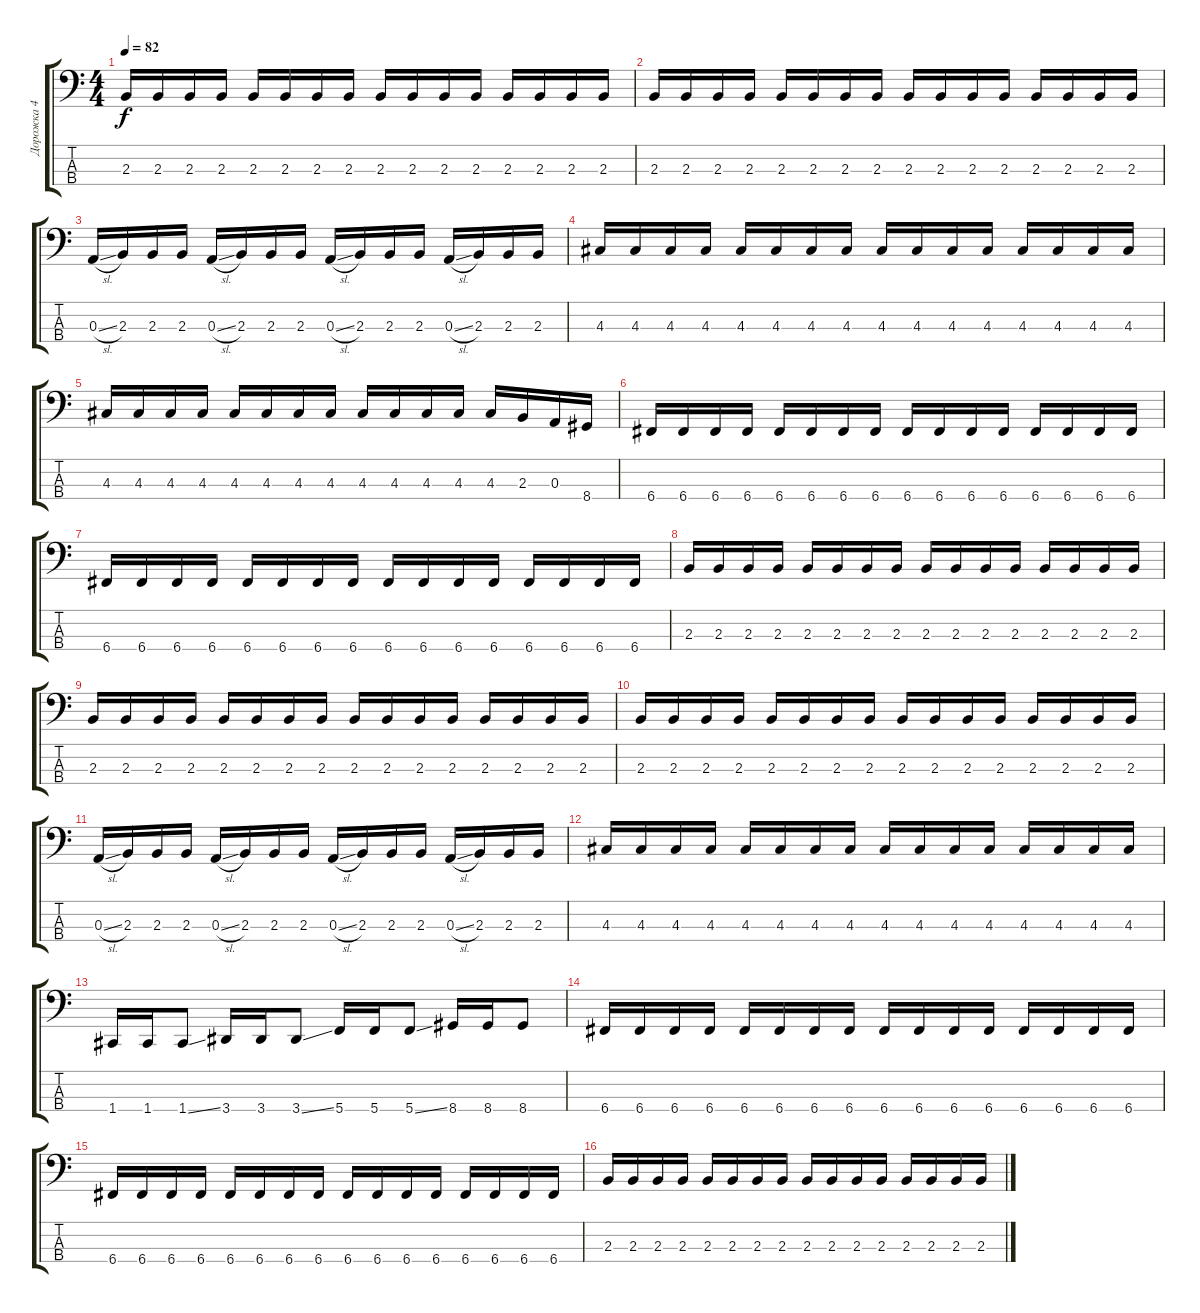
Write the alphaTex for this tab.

\track ("Дорожка 4" "Дорожка 4") {instrument electricbassfinger}
\staff {score tabs}
\tuning (G2 D2 A1 C1) {hide}
\ts (4 4)
\tempo 82
\clef f4
\ks c
2.3.16{dy f} 2.3.16 2.3.16 2.3.16 2.3.16 2.3.16 2.3.16 2.3.16 2.3.16 2.3.16 2.3.16 2.3.16 2.3.16 2.3.16 2.3.16 2.3.16 |
2.3.16 2.3.16 2.3.16 2.3.16 2.3.16 2.3.16 2.3.16 2.3.16 2.3.16 2.3.16 2.3.16 2.3.16 2.3.16 2.3.16 2.3.16 2.3.16 |
0.3{sl}.16 2.3.16 2.3.16 2.3.16 0.3{sl}.16 2.3.16 2.3.16 2.3.16 0.3{sl}.16 2.3.16 2.3.16 2.3.16 0.3{sl}.16 2.3.16 2.3.16 2.3.16 |
4.3.16 4.3.16 4.3.16 4.3.16 4.3.16 4.3.16 4.3.16 4.3.16 4.3.16 4.3.16 4.3.16 4.3.16 4.3.16 4.3.16 4.3.16 4.3.16 |
4.3.16 4.3.16 4.3.16 4.3.16 4.3.16 4.3.16 4.3.16 4.3.16 4.3.16 4.3.16 4.3.16 4.3.16 4.3.16 2.3.16 0.3.16 8.4.16 |
6.4.16 6.4.16 6.4.16 6.4.16 6.4.16 6.4.16 6.4.16 6.4.16 6.4.16 6.4.16 6.4.16 6.4.16 6.4.16 6.4.16 6.4.16 6.4.16 |
6.4.16 6.4.16 6.4.16 6.4.16 6.4.16 6.4.16 6.4.16 6.4.16 6.4.16 6.4.16 6.4.16 6.4.16 6.4.16 6.4.16 6.4.16 6.4.16 |
2.3.16 2.3.16 2.3.16 2.3.16 2.3.16 2.3.16 2.3.16 2.3.16 2.3.16 2.3.16 2.3.16 2.3.16 2.3.16 2.3.16 2.3.16 2.3.16 |
2.3.16 2.3.16 2.3.16 2.3.16 2.3.16 2.3.16 2.3.16 2.3.16 2.3.16 2.3.16 2.3.16 2.3.16 2.3.16 2.3.16 2.3.16 2.3.16 |
2.3.16 2.3.16 2.3.16 2.3.16 2.3.16 2.3.16 2.3.16 2.3.16 2.3.16 2.3.16 2.3.16 2.3.16 2.3.16 2.3.16 2.3.16 2.3.16 |
0.3{sl}.16 2.3.16 2.3.16 2.3.16 0.3{sl}.16 2.3.16 2.3.16 2.3.16 0.3{sl}.16 2.3.16 2.3.16 2.3.16 0.3{sl}.16 2.3.16 2.3.16 2.3.16 |
4.3.16 4.3.16 4.3.16 4.3.16 4.3.16 4.3.16 4.3.16 4.3.16 4.3.16 4.3.16 4.3.16 4.3.16 4.3.16 4.3.16 4.3.16 4.3.16 |
1.4.16 1.4.16 1.4{ss}.8 3.4.16 3.4.16 3.4{ss}.8 5.4.16 5.4.16 5.4{ss}.8 8.4.16 8.4.16 8.4.8 |
6.4.16 6.4.16 6.4.16 6.4.16 6.4.16 6.4.16 6.4.16 6.4.16 6.4.16 6.4.16 6.4.16 6.4.16 6.4.16 6.4.16 6.4.16 6.4.16 |
6.4.16 6.4.16 6.4.16 6.4.16 6.4.16 6.4.16 6.4.16 6.4.16 6.4.16 6.4.16 6.4.16 6.4.16 6.4.16 6.4.16 6.4.16 6.4.16 |
2.3.16 2.3.16 2.3.16 2.3.16 2.3.16 2.3.16 2.3.16 2.3.16 2.3.16 2.3.16 2.3.16 2.3.16 2.3.16 2.3.16 2.3.16 2.3.16
